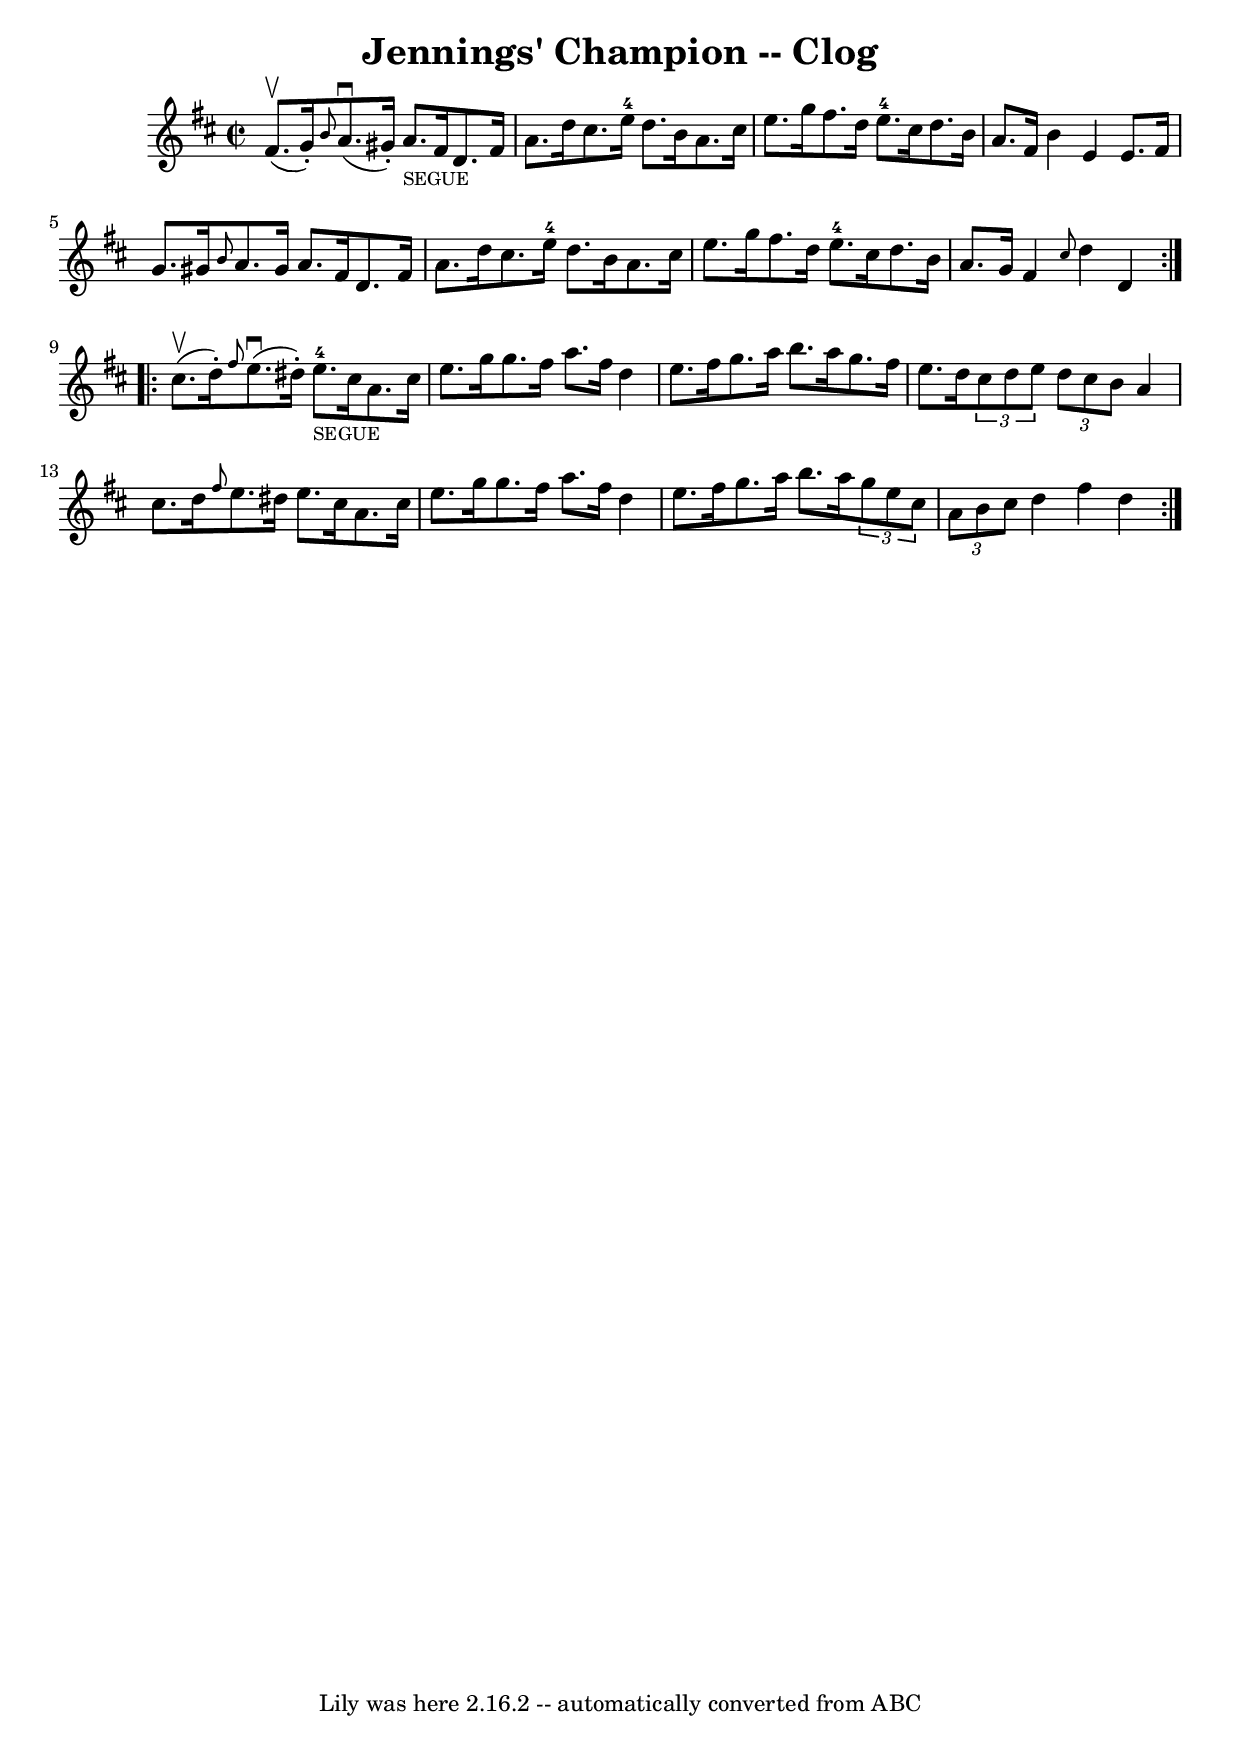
\version "2.16.2"
\include "Mammoth.ily"
\header {
  %% book = "Ryan's Mammoth Collection"
  crossRefNumber = "1"
  footnotes = "\\\\158 944"
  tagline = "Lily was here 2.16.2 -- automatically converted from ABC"
  title = "Jennings' Champion -- Clog"

}
voicedefault =  {



  \repeat volta 2 {

    \override Staff.TimeSignature #'style = #'C
    \time 2/2 
    \key d \major
    fis'8.^\upbow(g'16-.) |
    \grace {   
      b'8  
    } a'8.^\downbow(gis'16-.) a'8._\segue fis'16 d'8.    
    fis'16 a'8. d''16    |
    cis''8. e''16-4 d''8. b'16    
    a'8. cis''16 e''8. g''16    |
    fis''8. d''16 e''8.-4 cis''16 d''8. b'16 a'8. fis'16    |
    b'4 e'4    
    e'8. fis'16 g'8. gis'16    |
    \grace { b'8  
	   } a'8.    
    gis'16 a'8. fis'16 d'8. fis'16 a'8. d''16    |
    
    cis''8. e''16-4 d''8. b'16 a'8. cis''16 e''8. g''16    
    |
    fis''8. d''16 e''8.-4 cis''16 d''8. b'16 a'8.    
    g'16    |
    fis'4  \grace { cis''8  
		  } d''4 d'4  
  }     

  \repeat volta 2 {
    cis''8.^\upbow(d''16-.) |
    \grace {    
      fis''8  
    } e''8.^\downbow(dis''16-.) e''8.-4_\segue cis''16   
    a'8. cis''16 e''8. g''16    |
    g''8. fis''16 a''8.    
    fis''16 d''4 e''8. fis''16    |
    g''8. a''16 b''8.    
    a''16 g''8. fis''16 e''8. d''16    |
    \times 2/3 { cis''8 
		 d''8 e''8  
	       }   \times 2/3 { d''8 cis''8 b'8  
			      } a'4 cis''8.   
    d''16    |
    \grace { fis''8  
	   } e''8. dis''16 e''8.    
    cis''16 a'8. cis''16 e''8. g''16    |
    g''8. fis''16    
    a''8. fis''16 d''4 e''8. fis''16    |
    g''8. a''16    
    b''8. a''16    \times 2/3 { g''8 e''8 cis''8  
			      }   \times 2/3 { a'8 
					       b'8 cis''8  
					     }   |
    d''4 fis''4 d''4  
  }   

}

\score{
  <<

    \context Staff="default"
    {
      \voicedefault 
      
    }

  >>
  \layout {
    
  }
  \midi {
  }

}
